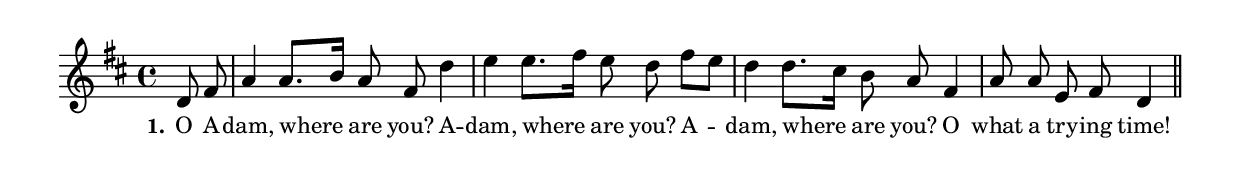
% 096.ly - Score sheet for "What A Trying Time"
% Copyright (C) 2007  Marcus Brinkmann <marcus@gnu.org>
%
% This score sheet is free software; you can redistribute it and/or
% modify it under the terms of the Creative Commons Legal Code
% Attribution-ShareALike as published by Creative Commons; either
% version 2.0 of the License, or (at your option) any later version.
%
% This score sheet is distributed in the hope that it will be useful,
% but WITHOUT ANY WARRANTY; without even the implied warranty of
% MERCHANTABILITY or FITNESS FOR A PARTICULAR PURPOSE.  See the
% Creative Commons Legal Code Attribution-ShareALike for more details.
%
% You should have received a copy of the Creative Commons Legal Code
% Attribution-ShareALike along with this score sheet; if not, write to
% Creative Commons, 543 Howard Street, 5th Floor,
% San Francisco, CA 94105-3013  United States

\version "2.10.0"

%\header
%{
%  title = "What A Trying Time"
%  composer = "trad."
%}

melody =
<<
     \context Voice
    {
	\set Staff.midiInstrument = "acoustic grand"
	\override Staff.VerticalAxisGroup #'minimum-Y-extent = #'(0 . 0)
	
	\autoBeamOff

	\time 4/4
	\clef violin
	\key d \major
	{
	    \partial 4 d'8 fis' |
	    a'4 a'8.[ b'16] a'8 fis' d''4 |
	    e''4 e''8.[ fis''16] e''8 d'' fis''8[ e''] |
	    d''4 d''8.[ cis''16] b'8 a' fis'4 | a'8 a' e' fis' d'4
	    \bar "||"
	}
    }
    \lyricsto "" \new Lyrics
    {
        \override LyricText #'font-size = #0
        \override StanzaNumber #'font-size = #-1

	\set stanza = "1."
	O A -- dam, where are you?
	A -- dam, where are you?
	A -- dam, where are you?
	O what a try -- ing time!
    }
>>


\score
{
  \new Staff { \melody }

  \layout { indent = 0.0 }
}

\score
{
  \new Staff { \unfoldRepeats \melody }

  
  \midi {
    \context {
      \Score
      tempoWholesPerMinute = #(ly:make-moment 80 4)
      }
    }


}
